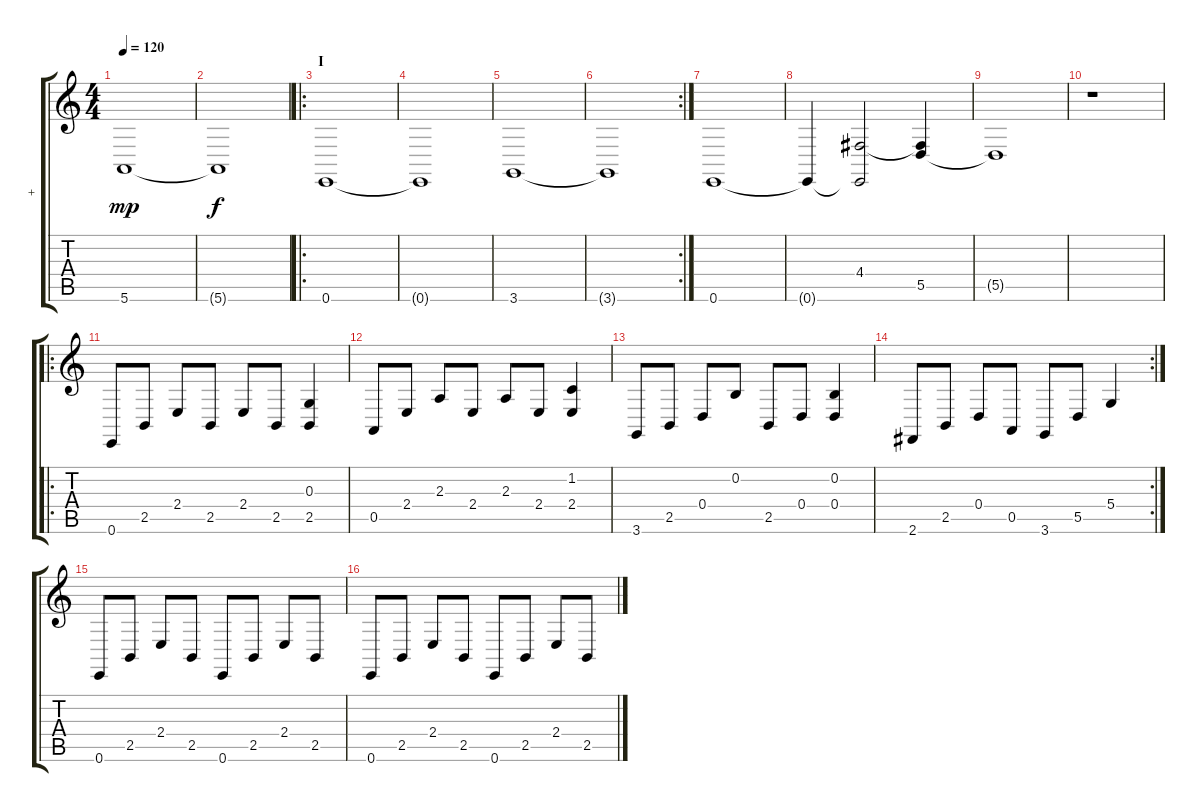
\track ("+" "+") {instrument orchestralharp}
\staff {score tabs}
\tuning (E4 B3 G3 D3 A2 E2) {hide}
\ts (4 4)
\tempo 120
\clef g2
\ks c
5.6.1{dy mp balance 14 instrument seashore} |
5.6{t}.1{dy f} |
\ro
\section ("" "I")
0.6.1 |
0.6{t}.1 |
3.6.1 |
\rc 2
3.6{t}.1 |
0.6.1{instrument birdtweet} |
0.6{t}.4 (4.4 0.6{t}).2 (4.4{t} 5.5).4 |
5.5{t}.1 |
r.1{volume 9 balance 8 instrument orchestralharp} |
\ro
0.6.8 2.5.8 2.4.8 2.5.8 2.4.8 2.5.8 (0.3 2.5).4 |
0.5.8 2.4.8 2.3.8 2.4.8 2.3.8 2.4.8 (1.2 2.4).4 |
3.6.8 2.5.8 0.4.8 0.2.8 2.5.8 0.4.8 (0.2 0.4).4 |
\rc 2
2.6.8 2.5.8 0.4.8 0.5.8 3.6.8 5.5.8 5.4.4 |
0.6.8{instrument pad1newage} 2.5.8 2.4.8 2.5.8 0.6.8 2.5.8 2.4.8 2.5.8 |
0.6.8 2.5.8 2.4.8 2.5.8 0.6.8 2.5.8 2.4.8 2.5.8
